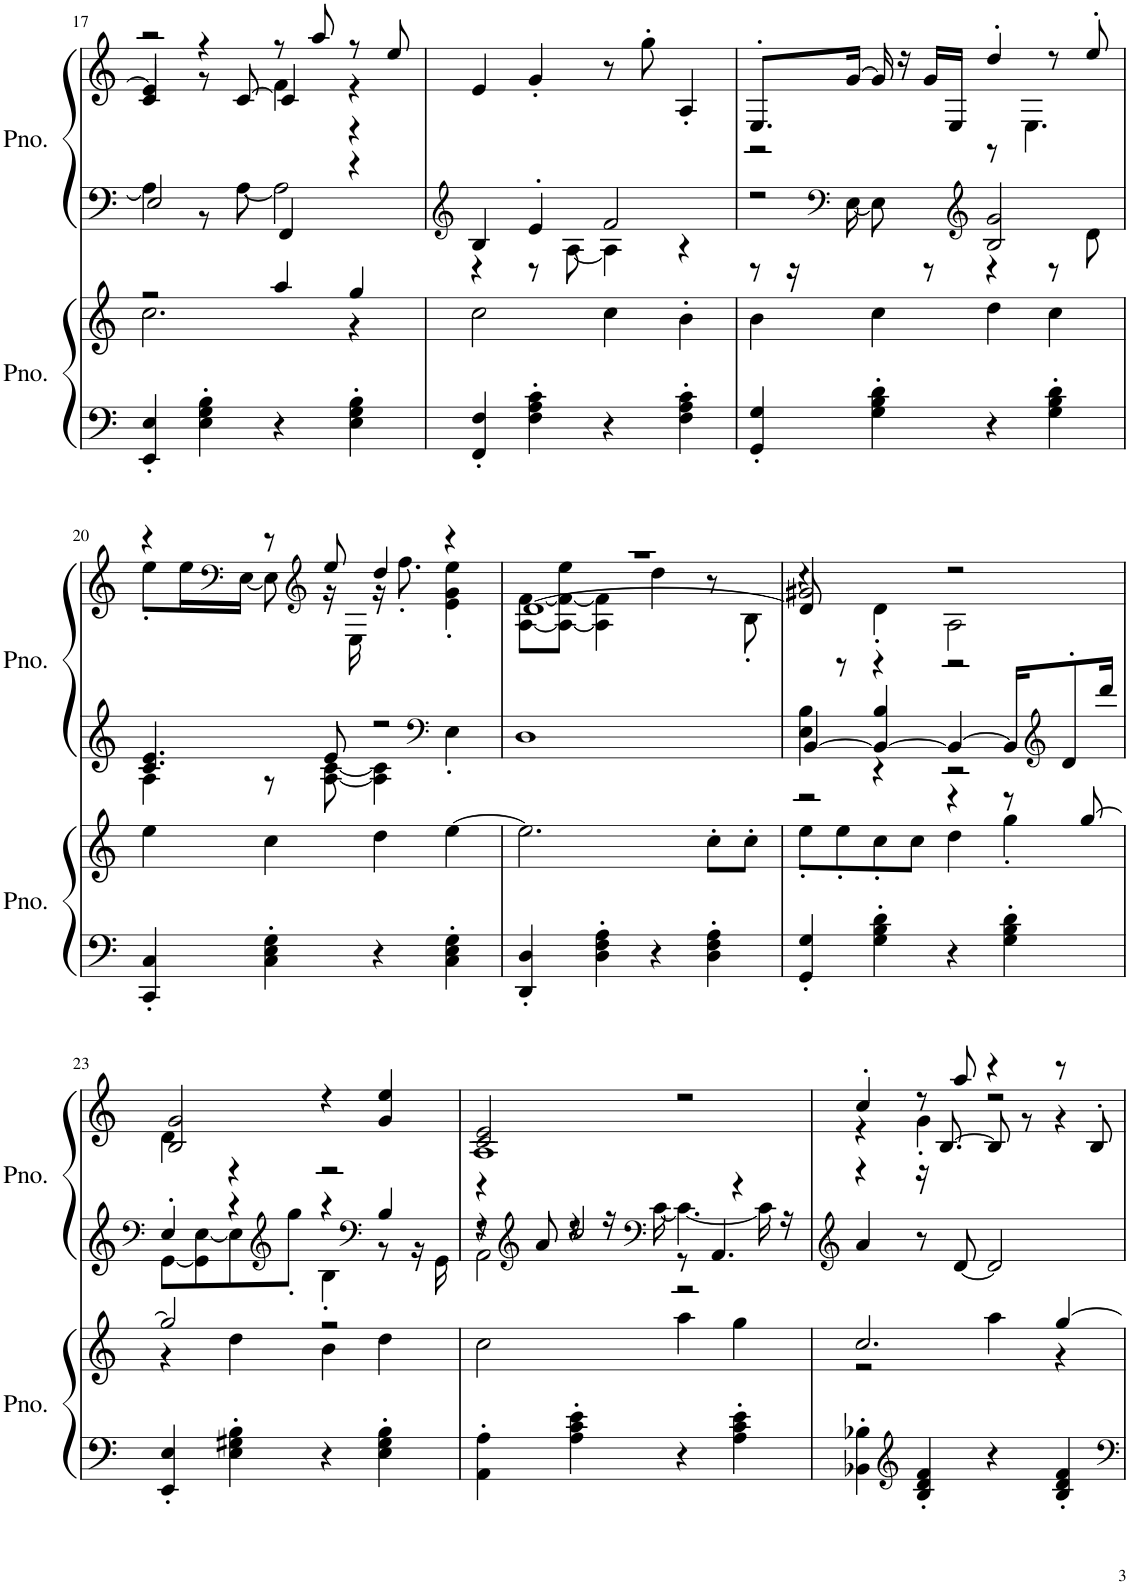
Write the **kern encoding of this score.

**kern	**kern	**kern	**kern
*part2	*part2	*part1	*part1
*staff4	*staff3	*staff2	*staff1
*I"Piano	*	*I"Piano	*
*I'Pno.	*	*I'Pno.	*
!!LO:PB:g=z
*clefF4	*clefG2	*clefF4	*clefG2
*k[]	*k[]	*k[]	*k[]
*M4/4	*M4/4	*M4/4	*M4/4
=17	=17	=17	=17
*	*^	*^	*^
*	*	*	*	*	*	*^
4EE/' 4E/'	2r	2.cc\	2E/	4A\]	4c/	2r	4e/]
4E\' 4G\' 4B\'	.	.	.	8r	4r	.	8r
.	.	.	.	[8A\	.	.	[8c/
4r	4aa/	.	4FF/	2A\]	8r	4f\	4c/]
.	.	.	.	.	8aa/	.	.
4E\' 4G\' 4B\'	4gg/	4r	4r	.	8r	4r	4r
.	.	.	.	.	8ee/	.	.
*	*v	*v	*	*	*v	*v	*v
=18	=18	=18	=18	=18
*	*	*clefG2	*	*
4FF/' 4F/'	2cc\	4B/	4r	4e/
4F\' 4A\' 4c\'	.	4e'/	8r	4g'/
.	.	.	[8A\	.
4r	4cc\	2f/	4A\]	8r
.	.	.	.	8gg'\
4F\' 4A\' 4c\'	4b'\	.	4r	4A'/
=19	=19	=19	=19	=19
*	*	*	*	*^
4GG/' 4G/'	4b\	2r	8r	8.E'/L	2r
.	.	.	16r	.	.
*	*	*clefF4	*	*	*
.	.	.	[16E\	[16g/Jk	.
4G\' 4B\' 4d\'	4cc\	.	8E\]	16g/]	.
.	.	.	.	16r	.
.	.	.	8r	16g/LL	.
.	.	.	.	16E/JJ	.
*	*	*clefG2	*	*	*
4r	4dd\	2B/ 2g/	4r	4dd'/	8r
.	.	.	.	.	4.E\
4G\' 4B\' 4d\'	4cc\	.	8r	8r	.
.	.	.	8d\	8ee'/	.
!!LO:LB:g=z	!!
=20	=20	=20	=20	=20	=20
4CC/' 4C/'	4ee\	4.c/ 4.e/	4A\	4r	8ee'\L
.	.	.	.	.	16ee\L
*	*	*	*	*clefF4	*
.	.	.	.	.	[16E\JJ
4C\' 4E\' 4G\'	4cc\	.	8r	8r	8E\]
*	*	*	*	*clefG2	*
.	.	8e/	[8A\ [8c\	8ee/	16r
.	.	.	.	.	16E\
4r	4dd\	2r	4A\] 4c\]	4dd/	16r
.	.	.	.	.	8.ff'\
*	*	*clefF4	*	*	*
4C\' 4E\' 4G\'	[4ee\	.	4E'\	4r	4e\' 4g\' 4ee\'
*	*	*v	*v	*	*
=21	=21	=21	=21	=21
*	*	*	*	*^
4DD/' 4D/'	2.ee\]	1D	1r	[8A\ [8f\L	[1d
.	.	.	.	8A\_ 8f\_ 8ee\J	.
4D\' 4F\' 4A\'	.	.	.	4A\] 4f\]	.
4r	.	.	.	4dd\	.
4D\' 4F\' 4A\'	8cc'\L	.	.	8r	.
.	8cc'\J	.	.	8B'\	.
=22	=22	=22	=22	=22	=22
*	*^	*^	*	*	*
4GG/' 4G/'	2r	8ee'\L	[4BB/	4E\ 4B\	2g#X/	4r	8d/]
.	.	8ee'\	.	.	.	.	8r
4G\' 4B\' 4d\'	.	8cc'\	4BB/_ 4B/	4r	.	4d'\	4r
.	.	8cc\J	.	.	.	.	.
4r	4r	4dd\	4BB/_	2r	2r	2A\	2r
4G\' 4B\' 4d\'	8r	4gg'\	16BB/KL]	.	.	.	.
*	*	*	*clefG2	*	*	*	*
.	.	.	8d'/	.	.	.	.
.	[8gg/	.	.	.	.	.	.
.	.	.	16ddd/Jk	.	.	.	.
*	*	*	*	*	*v	*v	*v
!!LO:LB:g=z
=23	=23	=23	=23	=23	=23
*	*	*	*clefF4	*	*
*	*	*	*	*	*^
4EE/' 4E/'	2gg/]	4r	4E'/	[8GG\L	2B/ 2g/	4d\
.	.	.	.	8GG\] [8E\	.	.
4E\' 4G#X\' 4B\'	.	4dd\	4r	8E\]	.	4r
*	*	*	*clefG2	*	*	*
.	.	.	.	8gg'\J	.	.
4r	2r	4b\	4r	4B'\	4r	2r
*	*	*	*clefF4	*	*	*
4E\' 4G#\' 4B\'	.	4dd\	4B/	8r	4g/ 4ee/	.
.	.	.	.	16r	.	.
.	.	.	.	16GG\	.	.
*	*v	*v	*	*	*	*
=24	=24	=24	=24	=24	=24
*	*	*^	*^	*	*
4AA\' 4A\'	2cc\	4r	4r	8r	2AA\	2c/ 2e/	1A
*	*	*clefG2	*	*	*	*	*
.	.	.	.	8a/	.	.	.
4A\' 4c\' 4e\'	.	2cc/	8r	4r	.	.	.
.	.	.	16r	.	.	.	.
*	*	*clefF4	*	*	*	*	*
.	.	.	[16c\	.	.	.	.
4r	4aa\	.	4.c\_	8r	2r	2r	.
.	.	.	.	4.AA/	.	.	.
4A\' 4c\' 4e\'	4gg\	4r	.	.	.	.	.
.	.	.	16c\]	.	.	.	.
.	.	.	16r	.	.	.	.
*	*	*v	*v	*v	*v	*	*
*	*	*	*v	*v
=25	=25	=25	=25
*	*	*clefG2	*
*	*^	*	*^
*	*	*	*	*	*^
4BB-X\' 4B-X\'	2.cc/	2r	4a/	4cc'/	4r	4r
*clefG2	*	*	*	*	*	*
4B-/' 4d/' 4f/'	.	.	8r	8r	4g'\	16r
.	.	.	.	.	.	[8.B/
.	.	.	[8d/	8aa/	.	.
4r	.	4aa\	2d/]	4r	2r	8B/]
.	.	.	.	.	.	8r
4B-/' 4d/' 4f/'	[4gg/	4r	.	8r	.	4r
.	.	.	.	8B'/	.	.
*	*v	*v	*	*v	*v	*v
=	=	=	=
*-	*-	*-	*-
